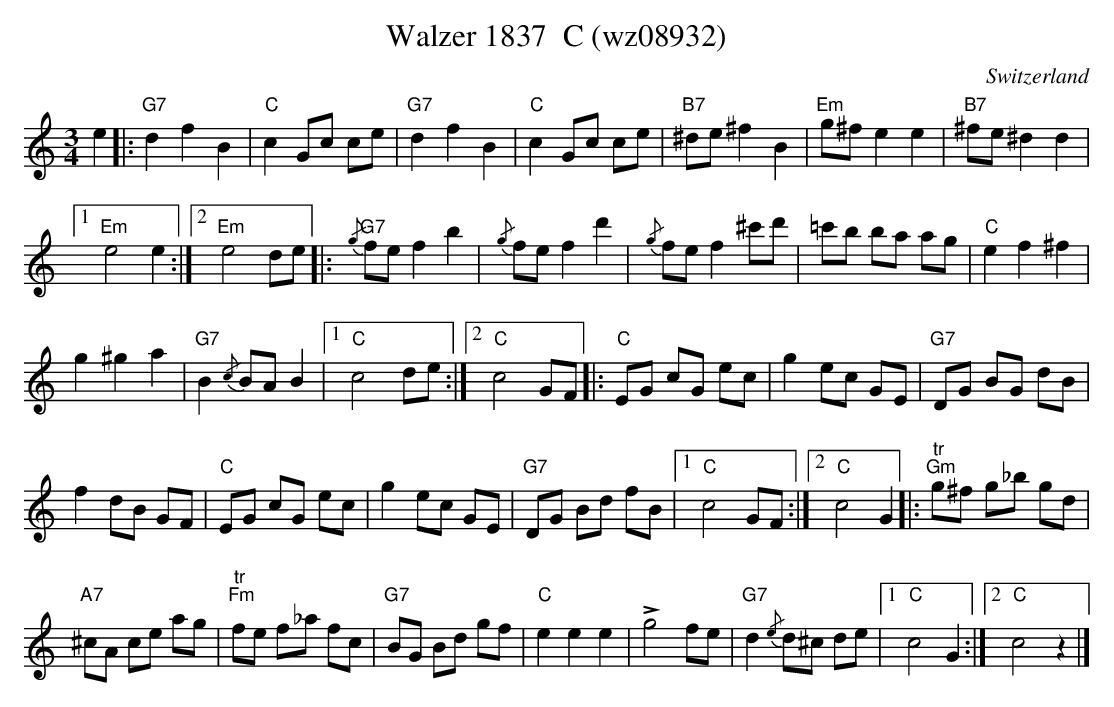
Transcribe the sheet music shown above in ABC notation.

X:1
T: Walzer 1837  C (wz08932)
M:3/4
L:1/8
O:Switzerland
K:C major
e2 |: "G7"d2f2B2 | "C"c2Gc ce | "G7"d2f2B2 | "C"c2Gc ce | "B7"^de ^f2B2 | "Em"g^f e2e2 | "B7"^fe ^d2d2 |1
"Em"e4e2 :|2 "Em"e4de |: {/g}"G7"fe f2b2 | {/g}fef2 d'2 | {/g}fef2 ^c'd' | =c'b ba ag | "C"e2f2^f2 |
g2^g2a2 | "G7"B2 {/c}BAB2 |1 "C"c4de :|2 "C"c4GF |: "C"EG cG ec | g2 ec GE | "G7"DG BG dB |
f2dB GF | "C"EG cG ec | g2ec GE | "G7"DG Bd fB |1 "C"c4GF :|2 "C"c4G2 |: "tr""Gm"g^f g_b gd |
"A7"^cA ce ag | "tr""Fm"fe f_a fc | "G7"BG Bd gf | "C"e2e2e2 | !>!g4fe | "G7"d2{/e}d^c de |1 "C"c4G2 :|2 "C"c4z2 |]
